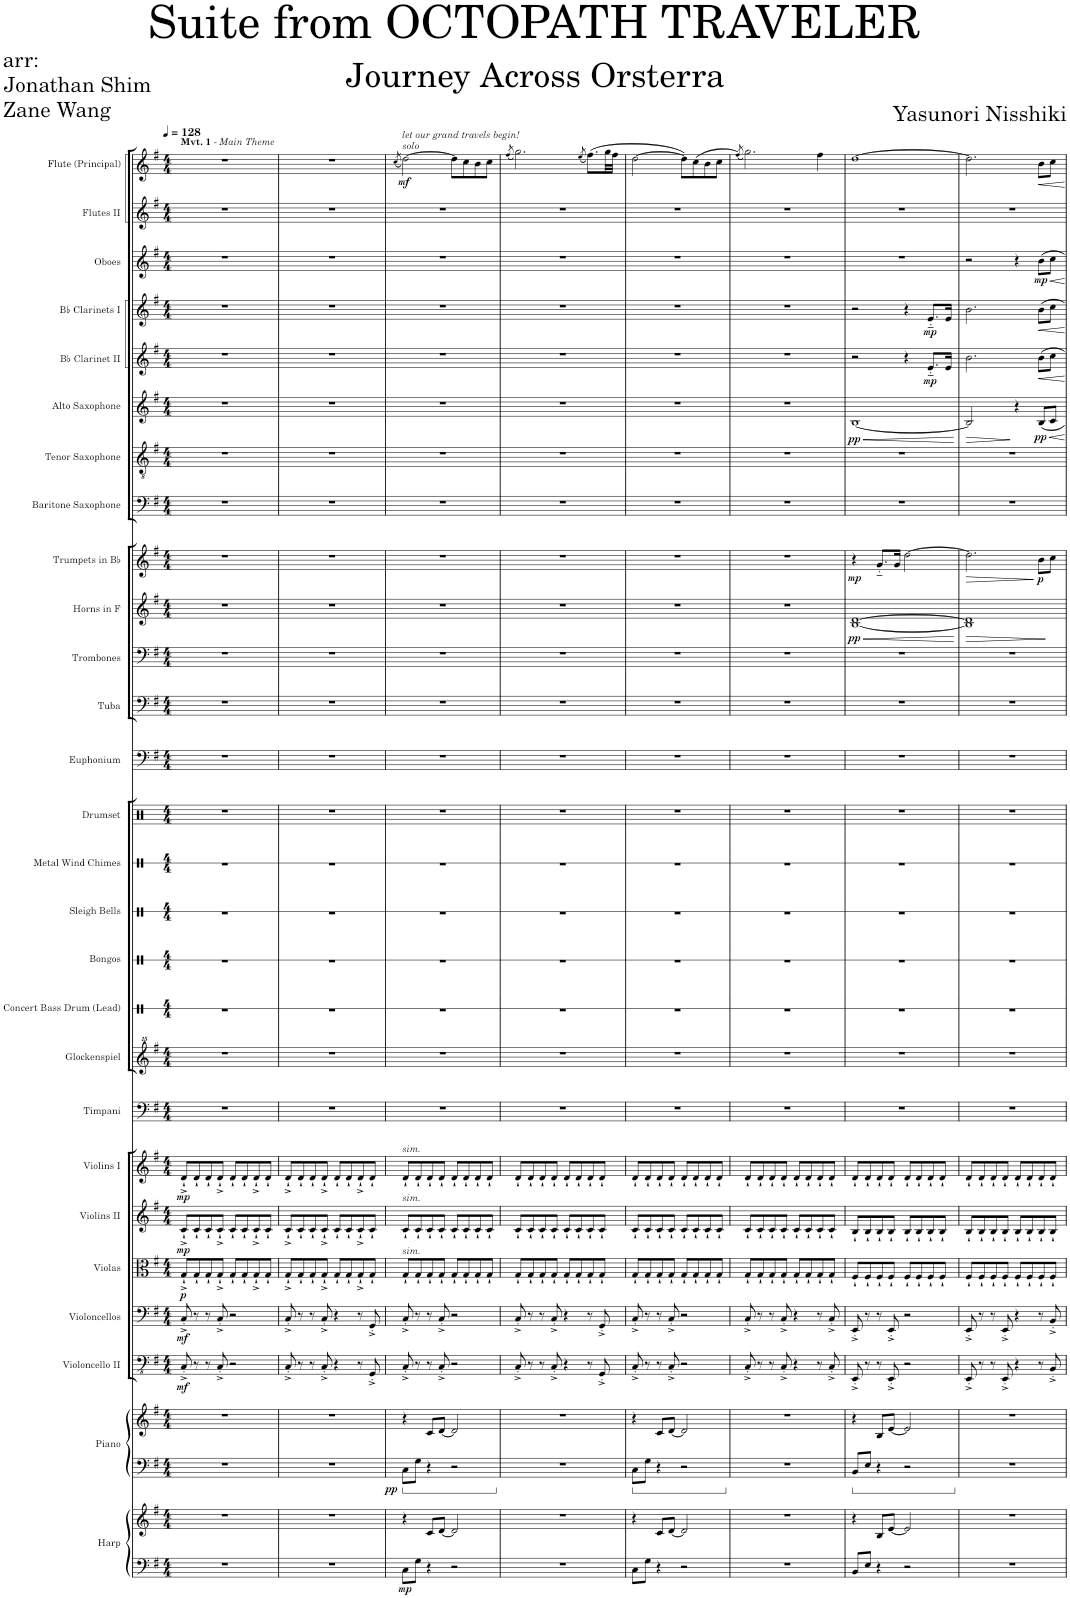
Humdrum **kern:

**kern	**kern	**dynam	**kern	**kern	**dynam	**kern	**dynam	**kern	**dynam	**kern	**dynam	**kern	**dynam	**kern	**dynam	**kern	**kern	**kern	**kern	**kern	**kern	**kern	**kern	**kern	**kern	**kern	**dynam	**kern	**dynam	**kern	**kern	**kern	**dynam	**kern	**dynam	**kern	**dynam	**kern	**dynam	**kern	**kern	**dynam
*part27	*part27	*part27	*part26	*part26	*part26	*part25	*part25	*part24	*part24	*part23	*part23	*part22	*part22	*part21	*part21	*part20	*part19	*part18	*part17	*part16	*part15	*part14	*part13	*part12	*part11	*part10	*part10	*part9	*part9	*part8	*part7	*part6	*part6	*part5	*part5	*part4	*part4	*part3	*part3	*part2	*part1	*part1
*staff29	*staff28	*staff28/29	*staff27	*staff26	*staff26/27	*staff25	*staff25	*staff24	*staff24	*staff23	*staff23	*staff22	*staff22	*staff21	*staff21	*staff20	*staff19	*staff18	*staff17	*staff16	*staff15	*staff14	*staff13	*staff12	*staff11	*staff10	*staff10	*staff9	*staff9	*staff8	*staff7	*staff6	*staff6	*staff5	*staff5	*staff4	*staff4	*staff3	*staff3	*staff2	*staff1	*staff1
*I"Harp	*	*	*I"Piano	*	*	*I"Violoncello II	*	*I"Violoncellos	*	*I"Violas	*	*I"Violins II	*	*I"Violins I	*	*I"Timpani	*I"Glockenspiel	*I"Concert Bass Drum (Lead)	*I"Bongos	*I"Sleigh Bells	*I"Metal Wind Chimes	*I"Drumset	*I"Euphonium	*I"Tuba	*I"Trombones	*I"Horns in F	*	*I"Trumpets in Bb	*	*I"Baritone Saxophone	*I"Tenor Saxophone	*I"Alto Saxophone	*	*I"Bb Clarinet II	*	*I"Bb Clarinets I	*	*I"Oboes	*	*I"Flutes II	*I"Flute (Principal)	*
*I'Hrp.	*	*	*I'Pno.	*	*	*	*	*I'Vc.	*	*I'Vla.	*	*I'Vln. II	*	*I'Vln. I	*	*I'Timp.	*I'Glock.	*	*I'Bon.	*I'Sle. Be.	*I'Met. Wn Ch.	*I'D. Set	*I'Euph.	*I'Tba.	*I'Tbn.	*	*	*	*	*I'Bar. Sax.	*I'T. Sax.	*I'A. Sax.	*	*I'Bb Cl. II	*	*I'Bb Cl. I	*	*I'Ob.	*	*I'Fl. II	*I'Fl. (P)	*
*	*	*	*	*	*	*	*	*	*	*	*	*	*	*	*	*	*	*stria1	*stria1	*stria1	*stria1	*	*	*	*	*	*	*	*	*	*	*	*	*	*	*	*	*	*	*	*	*
*clefF4	*clefG2	*	*clefF4	*clefG2	*	*clefFv4	*	*clefF4	*	*clefC3	*	*clefG2	*	*clefG2	*	*clefF4	*clefG^^2	*clefX	*clefX	*clefX	*clefX	*clefX	*clefF4	*clefF4	*clefF4	*clefG2	*	*clefG2	*	*clefF4	*clefGv2	*clefG2	*	*clefG2	*	*clefG2	*	*clefG2	*	*clefG2	*clefG2	*
*	*	*	*	*	*	*	*	*	*	*	*	*	*	*	*	*	*	*	*	*	*	*	*	*	*	*ITrd4c7	*	*ITrd1c2	*	*ITrd12c21	*ITrd8c14	*ITrd5c9	*	*ITrd1c2	*	*ITrd1c2	*	*	*	*	*	*
*k[f#]	*k[f#]	*	*k[f#]	*k[f#]	*	*k[f#]	*	*k[f#]	*	*k[f#]	*	*k[f#]	*	*k[f#]	*	*k[f#]	*k[f#]	*k[]	*k[]	*k[]	*k[]	*k[]	*k[f#]	*k[f#]	*k[f#]	*k[f#]	*	*k[f#]	*	*k[f#]	*k[f#]	*k[f#]	*	*k[f#]	*	*k[f#]	*	*k[f#]	*	*k[f#]	*k[f#]	*
*M4/4	*M4/4	*	*M4/4	*M4/4	*	*M4/4	*	*M4/4	*	*M4/4	*	*M4/4	*	*M4/4	*	*M4/4	*M4/4	*M4/4	*M4/4	*M4/4	*M4/4	*M4/4	*M4/4	*M4/4	*M4/4	*M4/4	*	*M4/4	*	*M4/4	*M4/4	*M4/4	*	*M4/4	*	*M4/4	*	*M4/4	*	*M4/4	*M4/4	*
*MM128	*MM128	*	*MM128	*MM128	*	*MM128	*	*MM128	*	*MM128	*	*MM128	*	*MM128	*	*MM128	*MM128	*MM128	*MM128	*MM128	*MM128	*MM128	*MM128	*MM128	*MM128	*MM128	*	*MM128	*	*MM128	*MM128	*MM128	*	*MM128	*	*MM128	*	*MM128	*	*MM128	*MM128	*
=1	=1	=1	=1	=1	=1	=1	=1	=1	=1	=1	=1	=1	=1	=1	=1	=1	=1	=1	=1	=1	=1	=1	=1	=1	=1	=1	=1	=1	=1	=1	=1	=1	=1	=1	=1	=1	=1	=1	=1	=1	=1	=1
!	!	!	!	!	!	!	!	!	!	!	!	!	!	!	!	!	!	!	!	!	!	!	!	!	!	!	!	!	!	!	!	!	!	!	!	!	!	!	!	!	!LO:TX:a:B:t=Mvt. 1	!
!	!	!	!	!	!	!	!	!	!	!	!	!	!	!	!	!	!	!	!	!	!	!	!	!	!	!	!	!	!	!	!	!	!	!	!	!	!	!	!	!	!LO:TX:a:t=-	!
!	!	!	!	!	!	!	!	!	!	!	!	!	!	!	!	!	!	!	!	!	!	!	!	!	!	!	!	!	!	!	!	!	!	!	!	!	!	!	!	!	!LO:TX:a:i:t=Main Theme	!
!	!	!	!	!	!	!	!LO:DY:b	!	!LO:DY:b	!	!LO:DY:b	!	!LO:DY:b	!	!LO:DY:b	!	!	!	!	!	!	!	!	!	!	!	!	!	!	!	!	!	!	!	!	!	!	!	!	!	!	!
1r	1r	.	1r	1r	.	8CC'^/	mf	8C'^/	mf	8G`^/L	p	8c`^/L	mp	8d`^/L	mp	1r	1r	1r	1r	1r	1r	1r	1r	1r	1r	1r	.	1r	.	1r	1r	1r	.	1r	.	1r	.	1r	.	1r	1r	.
.	.	.	.	.	.	8r	.	8r	.	8G`/	.	8c`/	.	8d`/	.	.	.	.	.	.	.	.	.	.	.	.	.	.	.	.	.	.	.	.	.	.	.	.	.	.	.	.
.	.	.	.	.	.	8r	.	8r	.	8G`/	.	8c`/	.	8d`/	.	.	.	.	.	.	.	.	.	.	.	.	.	.	.	.	.	.	.	.	.	.	.	.	.	.	.	.
.	.	.	.	.	.	8CC'^/	.	8C'^/	.	8G`^/J	.	8c`^/J	.	8d`^/J	.	.	.	.	.	.	.	.	.	.	.	.	.	.	.	.	.	.	.	.	.	.	.	.	.	.	.	.
.	.	.	.	.	.	2r	.	2r	.	8G`/L	.	8c`/L	.	8d`/L	.	.	.	.	.	.	.	.	.	.	.	.	.	.	.	.	.	.	.	.	.	.	.	.	.	.	.	.
.	.	.	.	.	.	.	.	.	.	8G`/	.	8c`/	.	8d`/	.	.	.	.	.	.	.	.	.	.	.	.	.	.	.	.	.	.	.	.	.	.	.	.	.	.	.	.
.	.	.	.	.	.	.	.	.	.	8G`^/	.	8c`^/	.	8d`^/	.	.	.	.	.	.	.	.	.	.	.	.	.	.	.	.	.	.	.	.	.	.	.	.	.	.	.	.
.	.	.	.	.	.	.	.	.	.	8G`/J	.	8c`/J	.	8d`/J	.	.	.	.	.	.	.	.	.	.	.	.	.	.	.	.	.	.	.	.	.	.	.	.	.	.	.	.
=2	=2	=2	=2	=2	=2	=2	=2	=2	=2	=2	=2	=2	=2	=2	=2	=2	=2	=2	=2	=2	=2	=2	=2	=2	=2	=2	=2	=2	=2	=2	=2	=2	=2	=2	=2	=2	=2	=2	=2	=2	=2	=2
1r	1r	.	1r	1r	.	8CC'^/	.	8C'^/	.	8G`^/L	.	8c`^/L	.	8d`^/L	.	1r	1r	1r	1r	1r	1r	1r	1r	1r	1r	1r	.	1r	.	1r	1r	1r	.	1r	.	1r	.	1r	.	1r	1r	.
.	.	.	.	.	.	8r	.	8r	.	8G`/	.	8c`/	.	8d`/	.	.	.	.	.	.	.	.	.	.	.	.	.	.	.	.	.	.	.	.	.	.	.	.	.	.	.	.
.	.	.	.	.	.	8r	.	8r	.	8G`/	.	8c`/	.	8d`/	.	.	.	.	.	.	.	.	.	.	.	.	.	.	.	.	.	.	.	.	.	.	.	.	.	.	.	.
.	.	.	.	.	.	8CC'^/	.	8C'^/	.	8G`^/J	.	8c`^/J	.	8d`^/J	.	.	.	.	.	.	.	.	.	.	.	.	.	.	.	.	.	.	.	.	.	.	.	.	.	.	.	.
.	.	.	.	.	.	4r	.	4r	.	8G`/L	.	8c`/L	.	8d`/L	.	.	.	.	.	.	.	.	.	.	.	.	.	.	.	.	.	.	.	.	.	.	.	.	.	.	.	.
.	.	.	.	.	.	.	.	.	.	8G`/	.	8c`/	.	8d`/	.	.	.	.	.	.	.	.	.	.	.	.	.	.	.	.	.	.	.	.	.	.	.	.	.	.	.	.
.	.	.	.	.	.	8r	.	8r	.	8G`^/	.	8c`^/	.	8d`^/	.	.	.	.	.	.	.	.	.	.	.	.	.	.	.	.	.	.	.	.	.	.	.	.	.	.	.	.
.	.	.	.	.	.	8GGG'^/	.	8GG'^/	.	8G`/J	.	8c`/J	.	8d`/J	.	.	.	.	.	.	.	.	.	.	.	.	.	.	.	.	.	.	.	.	.	.	.	.	.	.	.	.
=3	=3	=3	=3	=3	=3	=3	=3	=3	=3	=3	=3	=3	=3	=3	=3	=3	=3	=3	=3	=3	=3	=3	=3	=3	=3	=3	=3	=3	=3	=3	=3	=3	=3	=3	=3	=3	=3	=3	=3	=3	=3	=3
.	.	.	.	.	.	.	.	.	.	.	.	.	.	.	.	.	.	.	.	.	.	.	.	.	.	.	.	.	.	.	.	.	.	.	.	.	.	.	.	.	(8qcc/	.
!	!	!	!	!	!	!	!	!	!	!	!	!	!	!	!	!	!	!	!	!	!	!	!	!	!	!	!	!	!	!	!	!	!	!	!	!	!	!	!	!	!LO:TX:a:i:t=solo	!
!	!	!	!	!	!	!	!	!	!	!	!	!	!	!	!	!	!	!	!	!	!	!	!	!	!	!	!	!	!	!	!	!	!	!	!	!	!	!	!	!	!LO:TX:a:i:t=let our grand travels begin!	!
!	!	!	!	!	!	!	!	!	!	!	!	!	!	!LO:TX:a:i:t=sim.	!	!	!	!	!	!	!	!	!	!	!	!	!	!	!	!	!	!	!	!	!	!	!	!	!	!	!	!
!	!	!	!	!	!	!	!	!	!	!	!	!LO:TX:a:i:t=sim.	!	!	!	!	!	!	!	!	!	!	!	!	!	!	!	!	!	!	!	!	!	!	!	!	!	!	!	!	!	!
!	!	!	!	!	!	!	!	!	!	!LO:TX:a:i:t=sim.	!	!	!	!	!	!	!	!	!	!	!	!	!	!	!	!	!	!	!	!	!	!	!	!	!	!	!	!	!	!	!	!
!	!	!LO:DY:b=2	!	!	!LO:DY:b=2	!	!	!	!	!	!	!	!	!	!	!	!	!	!	!	!	!	!	!	!	!	!	!	!	!	!	!	!	!	!	!	!	!	!	!	!	!LO:DY:b
8C\L	4r	mp	8C\L	4r	pp	8CC'^/	.	8C'^/	.	8G`/L	.	8c`/L	.	8d`/L	.	1r	1r	1r	1r	1r	1r	1r	1r	1r	1r	1r	.	1r	.	1r	1r	1r	.	1r	.	1r	.	1r	.	1r	[2dd\)	mf
8G\J	.	.	8G\J	.	.	8r	.	8r	.	8G`/	.	8c`/	.	8d`/	.	.	.	.	.	.	.	.	.	.	.	.	.	.	.	.	.	.	.	.	.	.	.	.	.	.	.	.
4r	8c/L	.	4r	8c/L	.	8r	.	8r	.	8G`/	.	8c`/	.	8d`/	.	.	.	.	.	.	.	.	.	.	.	.	.	.	.	.	.	.	.	.	.	.	.	.	.	.	.	.
.	[8d/J	.	.	[8d/J	.	8CC'^/	.	8C'^/	.	8G`/J	.	8c`/J	.	8d`/J	.	.	.	.	.	.	.	.	.	.	.	.	.	.	.	.	.	.	.	.	.	.	.	.	.	.	.	.
2r	2d/]	.	2r	2d/]	.	2r	.	2r	.	8G`/L	.	8c`/L	.	8d`/L	.	.	.	.	.	.	.	.	.	.	.	.	.	.	.	.	.	.	.	.	.	.	.	.	.	.	8dd\L]	.
.	.	.	.	.	.	.	.	.	.	8G`/	.	8c`/	.	8d`/	.	.	.	.	.	.	.	.	.	.	.	.	.	.	.	.	.	.	.	.	.	.	.	.	.	.	8cc\	.
.	.	.	.	.	.	.	.	.	.	8G`/	.	8c`/	.	8d`/	.	.	.	.	.	.	.	.	.	.	.	.	.	.	.	.	.	.	.	.	.	.	.	.	.	.	8b\	.
.	.	.	.	.	.	.	.	.	.	8G`/J	.	8c`/J	.	8d`/J	.	.	.	.	.	.	.	.	.	.	.	.	.	.	.	.	.	.	.	.	.	.	.	.	.	.	8cc\J	.
=4	=4	=4	=4	=4	=4	=4	=4	=4	=4	=4	=4	=4	=4	=4	=4	=4	=4	=4	=4	=4	=4	=4	=4	=4	=4	=4	=4	=4	=4	=4	=4	=4	=4	=4	=4	=4	=4	=4	=4	=4	=4	=4
.	.	.	.	.	.	.	.	.	.	.	.	.	.	.	.	.	.	.	.	.	.	.	.	.	.	.	.	.	.	.	.	.	.	.	.	.	.	.	.	.	(8qff#/	.
1r	1r	.	1r	1r	.	8CC'^/	.	8C'^/	.	8G`/L	.	8c`/L	.	8d`/L	.	1r	1r	1r	1r	1r	1r	1r	1r	1r	1r	1r	.	1r	.	1r	1r	1r	.	1r	.	1r	.	1r	.	1r	2.gg\)	.
.	.	.	.	.	.	8r	.	8r	.	8G`/	.	8c`/	.	8d`/	.	.	.	.	.	.	.	.	.	.	.	.	.	.	.	.	.	.	.	.	.	.	.	.	.	.	.	.
.	.	.	.	.	.	8r	.	8r	.	8G`/	.	8c`/	.	8d`/	.	.	.	.	.	.	.	.	.	.	.	.	.	.	.	.	.	.	.	.	.	.	.	.	.	.	.	.
.	.	.	.	.	.	8CC'^/	.	8C'^/	.	8G`/J	.	8c`/J	.	8d`/J	.	.	.	.	.	.	.	.	.	.	.	.	.	.	.	.	.	.	.	.	.	.	.	.	.	.	.	.
.	.	.	.	.	.	4r	.	4r	.	8G`/L	.	8c`/L	.	8d`/L	.	.	.	.	.	.	.	.	.	.	.	.	.	.	.	.	.	.	.	.	.	.	.	.	.	.	.	.
.	.	.	.	.	.	.	.	.	.	8G`/	.	8c`/	.	8d`/	.	.	.	.	.	.	.	.	.	.	.	.	.	.	.	.	.	.	.	.	.	.	.	.	.	.	.	.
.	.	.	.	.	.	.	.	.	.	.	.	.	.	.	.	.	.	.	.	.	.	.	.	.	.	.	.	.	.	.	.	.	.	.	.	.	.	.	.	.	(8qee/	.
.	.	.	.	.	.	8r	.	8r	.	8G`/	.	8c`/	.	8d`/	.	.	.	.	.	.	.	.	.	.	.	.	.	.	.	.	.	.	.	.	.	.	.	.	.	.	(8.ff#\L)	.
.	.	.	.	.	.	8GGG'^/	.	8GG'^/	.	8G`/J	.	8c`/J	.	8d`/J	.	.	.	.	.	.	.	.	.	.	.	.	.	.	.	.	.	.	.	.	.	.	.	.	.	.	.	.
.	.	.	.	.	.	.	.	.	.	.	.	.	.	.	.	.	.	.	.	.	.	.	.	.	.	.	.	.	.	.	.	.	.	.	.	.	.	.	.	.	32gg\LL	.
.	.	.	.	.	.	.	.	.	.	.	.	.	.	.	.	.	.	.	.	.	.	.	.	.	.	.	.	.	.	.	.	.	.	.	.	.	.	.	.	.	32ff#\JJJ	.
=5	=5	=5	=5	=5	=5	=5	=5	=5	=5	=5	=5	=5	=5	=5	=5	=5	=5	=5	=5	=5	=5	=5	=5	=5	=5	=5	=5	=5	=5	=5	=5	=5	=5	=5	=5	=5	=5	=5	=5	=5	=5	=5
8C\L	4r	.	8C\L	4r	.	8CC'^/	.	8C'^/	.	8G`/L	.	8c`/L	.	8d`/L	.	1r	1r	1r	1r	1r	1r	1r	1r	1r	1r	1r	.	1r	.	1r	1r	1r	.	1r	.	1r	.	1r	.	1r	[2dd\	.
8G\J	.	.	8G\J	.	.	8r	.	8r	.	8G`/	.	8c`/	.	8d`/	.	.	.	.	.	.	.	.	.	.	.	.	.	.	.	.	.	.	.	.	.	.	.	.	.	.	.	.
4r	8c/L	.	4r	8c/L	.	8r	.	8r	.	8G`/	.	8c`/	.	8d`/	.	.	.	.	.	.	.	.	.	.	.	.	.	.	.	.	.	.	.	.	.	.	.	.	.	.	.	.
.	[8d/J	.	.	[8d/J	.	8CC'^/	.	8C'^/	.	8G`/J	.	8c`/J	.	8d`/J	.	.	.	.	.	.	.	.	.	.	.	.	.	.	.	.	.	.	.	.	.	.	.	.	.	.	.	.
2r	2d/]	.	2r	2d/]	.	2r	.	2r	.	8G`/L	.	8c`/L	.	8d`/L	.	.	.	.	.	.	.	.	.	.	.	.	.	.	.	.	.	.	.	.	.	.	.	.	.	.	8dd\L])	.
.	.	.	.	.	.	.	.	.	.	8G`/	.	8c`/	.	8d`/	.	.	.	.	.	.	.	.	.	.	.	.	.	.	.	.	.	.	.	.	.	.	.	.	.	.	(8cc\	.
.	.	.	.	.	.	.	.	.	.	8G`/	.	8c`/	.	8d`/	.	.	.	.	.	.	.	.	.	.	.	.	.	.	.	.	.	.	.	.	.	.	.	.	.	.	8b\	.
.	.	.	.	.	.	.	.	.	.	8G`/J	.	8c`/J	.	8d`/J	.	.	.	.	.	.	.	.	.	.	.	.	.	.	.	.	.	.	.	.	.	.	.	.	.	.	8cc\J	.
=6	=6	=6	=6	=6	=6	=6	=6	=6	=6	=6	=6	=6	=6	=6	=6	=6	=6	=6	=6	=6	=6	=6	=6	=6	=6	=6	=6	=6	=6	=6	=6	=6	=6	=6	=6	=6	=6	=6	=6	=6	=6	=6
.	.	.	.	.	.	.	.	.	.	.	.	.	.	.	.	.	.	.	.	.	.	.	.	.	.	.	.	.	.	.	.	.	.	.	.	.	.	.	.	.	(8qff#/)	.
1r	1r	.	1r	1r	.	8CC'^/	.	8C'^/	.	8G`/L	.	8c`/L	.	8d`/L	.	1r	1r	1r	1r	1r	1r	1r	1r	1r	1r	1r	.	1r	.	1r	1r	1r	.	1r	.	1r	.	1r	.	1r	2.gg\)	.
.	.	.	.	.	.	8r	.	8r	.	8G`/	.	8c`/	.	8d`/	.	.	.	.	.	.	.	.	.	.	.	.	.	.	.	.	.	.	.	.	.	.	.	.	.	.	.	.
.	.	.	.	.	.	8r	.	8r	.	8G`/	.	8c`/	.	8d`/	.	.	.	.	.	.	.	.	.	.	.	.	.	.	.	.	.	.	.	.	.	.	.	.	.	.	.	.
.	.	.	.	.	.	8CC'^/	.	8C'^/	.	8G`/J	.	8c`/J	.	8d`/J	.	.	.	.	.	.	.	.	.	.	.	.	.	.	.	.	.	.	.	.	.	.	.	.	.	.	.	.
.	.	.	.	.	.	4r	.	4r	.	8G`/L	.	8c`/L	.	8d`/L	.	.	.	.	.	.	.	.	.	.	.	.	.	.	.	.	.	.	.	.	.	.	.	.	.	.	.	.
.	.	.	.	.	.	.	.	.	.	8G`/	.	8c`/	.	8d`/	.	.	.	.	.	.	.	.	.	.	.	.	.	.	.	.	.	.	.	.	.	.	.	.	.	.	.	.
.	.	.	.	.	.	8r	.	8r	.	8G`/	.	8c`/	.	8d`/	.	.	.	.	.	.	.	.	.	.	.	.	.	.	.	.	.	.	.	.	.	.	.	.	.	.	4ff#\	.
.	.	.	.	.	.	8CC'^/	.	8C'^/	.	8G`/J	.	8c`/J	.	8d`/J	.	.	.	.	.	.	.	.	.	.	.	.	.	.	.	.	.	.	.	.	.	.	.	.	.	.	.	.
=7	=7	=7	=7	=7	=7	=7	=7	=7	=7	=7	=7	=7	=7	=7	=7	=7	=7	=7	=7	=7	=7	=7	=7	=7	=7	=7	=7	=7	=7	=7	=7	=7	=7	=7	=7	=7	=7	=7	=7	=7	=7	=7
!	!	!	!	!	!	!	!	!	!	!	!	!	!	!	!	!	!	!	!	!	!	!	!	!	!	!	!LO:HP:b	!	!	!	!	!	!LO:HP:b	!	!	!	!	!	!	!	!	!
!	!	!	!	!	!	!	!	!	!	!	!	!	!	!	!	!	!	!	!	!	!	!	!	!	!	!	!LO:DY:n=1:b	!	!LO:DY:b	!	!	!	!LO:DY:n=1:b	!	!	!	!	!	!	!	!	!
8BB/L	4r	.	8BB/L	4r	.	8EEE'^/	.	8EE'^/	.	8F#`/L	.	8B`/L	.	8d`/L	.	1r	1r	1r	1r	1r	1r	1r	1r	1r	1r	[1B [1d	< pp	4r	mp	1r	1r	[1B	< pp	2r	.	2r	.	1r	.	1r	[1dd	.
8E/J	.	.	8E/J	.	.	8r	.	8r	.	8F#`/	.	8B`/	.	8d`/	.	.	.	.	.	.	.	.	.	.	.	.	.	.	.	.	.	.	.	.	.	.	.	.	.	.	.	.
4r	8B/L	.	4r	8B/L	.	8r	.	8r	.	8F#`/	.	8B`/	.	8d`/	.	.	.	.	.	.	.	.	.	.	.	.	.	8.g'~/L	.	.	.	.	.	.	.	.	.	.	.	.	.	.
.	[8e/J	.	.	[8e/J	.	8EEE'^/	.	8EE'^/	.	8F#`/J	.	8B`/J	.	8d`/J	.	.	.	.	.	.	.	.	.	.	.	.	.	.	.	.	.	.	.	.	.	.	.	.	.	.	.	.
.	.	.	.	.	.	.	.	.	.	.	.	.	.	.	.	.	.	.	.	.	.	.	.	.	.	.	.	16g/Jk	.	.	.	.	.	.	.	.	.	.	.	.	.	.
2r	2e/]	.	2r	2e/]	.	2r	.	2r	.	8F#`/L	.	8B`/L	.	8d`/L	.	.	.	.	.	.	.	.	.	.	.	.	.	[2dd\	.	.	.	.	.	4r	.	4r	.	.	.	.	.	.
.	.	.	.	.	.	.	.	.	.	8F#`/	.	8B`/	.	8d`/	.	.	.	.	.	.	.	.	.	.	.	.	.	.	.	.	.	.	.	.	.	.	.	.	.	.	.	.
!	!	!	!	!	!	!	!	!	!	!	!	!	!	!	!	!	!	!	!	!	!	!	!	!	!	!	!	!	!	!	!	!	!	!	!LO:DY:b	!	!LO:DY:b	!	!	!	!	!
.	.	.	.	.	.	.	.	.	.	8F#`/	.	8B`/	.	8d`/	.	.	.	.	.	.	.	.	.	.	.	.	.	.	.	.	.	.	.	8.e'~/L	mp	8.e'~/L	mp	.	.	.	.	.
.	.	.	.	.	.	.	.	.	.	8F#`/J	.	8B`/J	.	8d`/J	.	.	.	.	.	.	.	.	.	.	.	.	.	.	.	.	.	.	.	.	.	.	.	.	.	.	.	.
.	.	.	.	.	.	.	.	.	.	.	.	.	.	.	.	.	.	.	.	.	.	.	.	.	.	.	.	.	.	.	.	.	.	16e/Jk	.	16e/Jk	.	.	.	.	.	.
.	.	.	.	.	.	.	.	.	.	.	.	.	.	.	.	.	.	.	.	.	.	.	.	.	.	.	[	.	.	.	.	.	[	.	.	.	.	.	.	.	.	.
=8	=8	=8	=8	=8	=8	=8	=8	=8	=8	=8	=8	=8	=8	=8	=8	=8	=8	=8	=8	=8	=8	=8	=8	=8	=8	=8	=8	=8	=8	=8	=8	=8	=8	=8	=8	=8	=8	=8	=8	=8	=8	=8
!	!	!	!	!	!	!	!	!	!	!	!	!	!	!	!	!	!	!	!	!	!	!	!	!	!	!	!LO:HP:b	!	!LO:HP:b	!	!	!	!LO:HP:b	!	!	!	!	!	!	!	!	!
1r	1r	.	1r	1r	.	8EEE'^/	.	8EE'^/	.	8F#`/L	.	8B`/L	.	8d`/L	.	1r	1r	1r	1r	1r	1r	1r	1r	1r	1r	1B] 1d]	>	2.dd\]	>	1r	1r	2B/]	>	2.b\	.	2.b\	.	2r	.	1r	2.dd\]	.
.	.	.	.	.	.	8r	.	8r	.	8F#`/	.	8B`/	.	8d`/	.	.	.	.	.	.	.	.	.	.	.	.	.	.	.	.	.	.	.	.	.	.	.	.	.	.	.	.
.	.	.	.	.	.	8r	.	8r	.	8F#`/	.	8B`/	.	8d`/	.	.	.	.	.	.	.	.	.	.	.	.	.	.	.	.	.	.	.	.	.	.	.	.	.	.	.	.
.	.	.	.	.	.	8EEE'^/	.	8EE'^/	.	8F#`/J	.	8B`/J	.	8d`/J	.	.	.	.	.	.	.	.	.	.	.	.	.	.	.	.	.	.	.	.	.	.	.	.	.	.	.	.
.	.	.	.	.	.	4r	.	4r	.	8F#`/L	.	8B`/L	.	8d`/L	.	.	.	.	.	.	.	.	.	.	.	.	.	.	.	.	.	4r	]	.	.	.	.	4r	.	.	.	.
.	.	.	.	.	.	.	.	.	.	8F#`/	.	8B`/	.	8d`/	.	.	.	.	.	.	.	.	.	.	.	.	.	.	.	.	.	.	.	.	.	.	.	.	.	.	.	.
!	!	!	!	!	!	!	!	!	!	!	!	!	!	!	!	!	!	!	!	!	!	!	!	!	!	!	!	!	!LO:DY:n=1:b	!	!	!	!LO:DY:b	!	!	!	!	!	!LO:DY:b	!	!	!
.	.	.	.	.	.	8r	.	8r	.	8F#`/	.	8B`/	.	8d`/	.	.	.	.	.	.	.	.	.	.	.	.	.	8b\L	] p	.	.	8B/L	pp	8b\L	.	8b\L	.	8b\L	mp	.	8b\L	.
.	.	.	.	.	.	8BBB'^/	.	8BB'^/	.	8F#`/J	.	8B`/J	.	8d`/J	.	.	.	.	.	.	.	.	.	.	.	.	.	8cc\J	.	.	.	8c/J	.	8cc\J	.	8cc\J	.	8cc\J	.	.	8cc\J	.
.	.	.	.	.	.	.	.	.	.	.	.	.	.	.	.	.	.	.	.	.	.	.	.	.	.	.	]	.	.	.	.	.	.	.	.	.	.	.	.	.	.	.
=	=	=	=	=	=	=	=	=	=	=	=	=	=	=	=	=	=	=	=	=	=	=	=	=	=	=	=	=	=	=	=	=	=	=	=	=	=	=	=	=	=	=
*-	*-	*-	*-	*-	*-	*-	*-	*-	*-	*-	*-	*-	*-	*-	*-	*-	*-	*-	*-	*-	*-	*-	*-	*-	*-	*-	*-	*-	*-	*-	*-	*-	*-	*-	*-	*-	*-	*-	*-	*-	*-	*-
